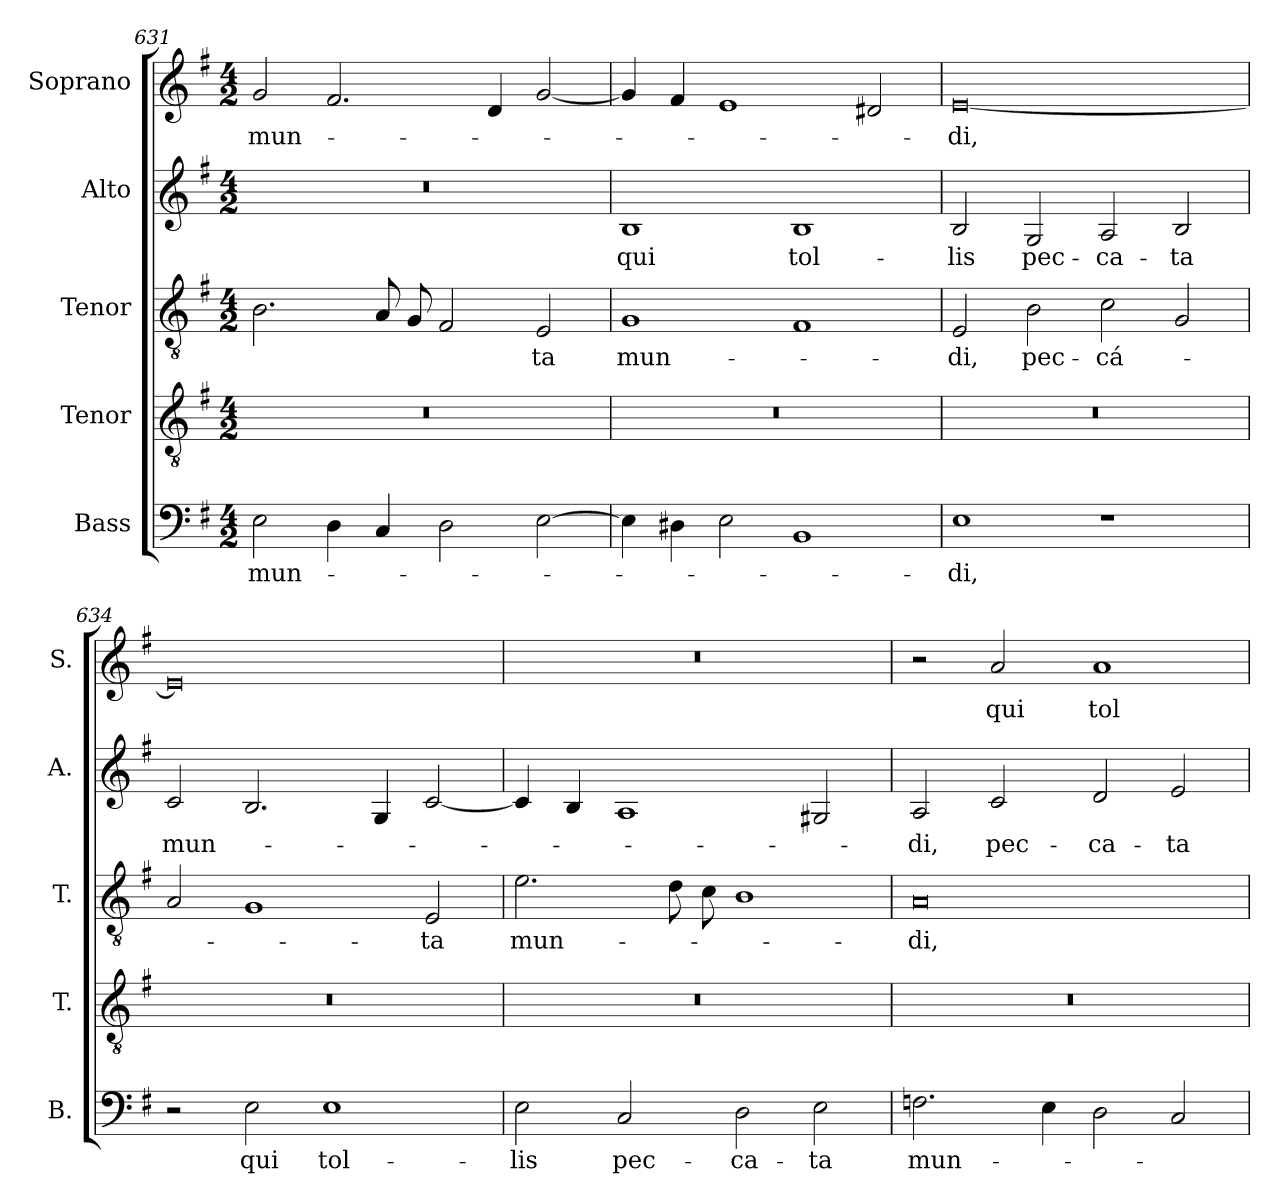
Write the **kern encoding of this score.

**kern	**text	**kern	**kern	**text	**kern	**text	**kern	**text
*part5	*part5	*part4	*part3	*part3	*part2	*part2	*part1	*part1
*staff5	*staff5	*staff4	*staff3	*staff3	*staff2	*staff2	*staff1	*staff1
*I"Bass	*	*I"Tenor	*I"Tenor	*	*I"Alto	*	*I"Soprano	*
*I'B.	*	*I'T.	*I'T.	*	*I'A.	*	*I'S.	*
*clefF4	*	*clefGv2	*clefGv2	*	*clefG2	*	*clefG2	*
*	*	*ITrd7c12	*ITrd7c12	*	*	*	*	*
*k[f#]	*	*k[f#]	*k[f#]	*	*k[f#]	*	*k[f#]	*
*G:	*	*G:	*G:	*	*G:	*	*G:	*
*M4/2	*	*M4/2	*M4/2	*	*M4/2	*	*M4/2	*
=631	=631	=631	=631	=631	=631	=631	=631	=631
!	!LO:LY:b:color=#000000	!LO:N:vis=1	!	!	!LO:N:vis=1	!	!	!
!	!	!	!	!	!	!	!	!LO:LY:b:color=#000000
2Ei\	mun-	0r	2.BBi\	.	0r	.	2gi/	mun-
4Di\	.	.	.	.	.	.	2.f#i/	.
4Ci/	.	.	8AAi/	.	.	.	.	.
.	.	.	8GGi/	.	.	.	.	.
2Di\	.	.	2FF#i/	.	.	.	.	.
.	.	.	.	.	.	.	4di/	.
!	!	!	!	!LO:LY:b:color=#000000	!	!	!	!
[2Ei\	.	.	2EEi/	-ta	.	.	[2gi/	.
=632	=632	=632	=632	=632	=632	=632	=632	=632
!	!	!LO:N:vis=1	!	!	!	!	!	!
!	!	!	!	!LO:LY:b:color=#000000	!	!	!	!
!	!	!	!	!	!	!LO:LY:b:color=#000000	!	!
4Ei\]	.	0r	1GGi	mun-	1Bi	qui	4gi/]	.
4D#Xi\	.	.	.	.	.	.	4f#i/	.
2Ei\	.	.	.	.	.	.	1ei	.
!	!	!	!	!	!	!LO:LY:b:color=#000000	!	!
1BBi	.	.	1FF#i	.	1Bi	tol-	.	.
.	.	.	.	.	.	.	2d#Xi/	.
=633	=633	=633	=633	=633	=633	=633	=633	=633
!	!LO:LY:b:color=#000000	!LO:N:vis=1	!	!	!	!	!	!
!	!	!	!	!LO:LY:b:color=#000000	!	!	!	!
!	!	!	!	!	!	!LO:LY:b:color=#000000	!	!
!	!	!	!	!	!	!	!	!LO:LY:b:color=#000000
1Ei	-di,	0r	2EEi/	-di,	2Bi/	-lis	[0ei	-di,
!	!	!	!	!LO:LY:b:color=#000000	!	!	!	!
!	!	!	!	!	!	!LO:LY:b:color=#000000	!	!
.	.	.	2BBi\	pec-	2Gi/	pec-	.	.
!	!	!	!	!LO:LY:b:color=#000000	!	!	!	!
!	!	!	!	!	!	!LO:LY:b:color=#000000	!	!
1r	.	.	2Ci\	-cá-	2Ai/	-ca-	.	.
!	!	!	!	!	!	!LO:LY:b:color=#000000	!	!
.	.	.	2GGi/	.	2Bi/	-ta	.	.
=634	=634	=634	=634	=634	=634	=634	=634	=634
!	!	!LO:N:vis=1	!	!	!	!	!	!
!	!	!	!	!	!	!LO:LY:b:color=#000000	!	!
2r	.	0r	2AAi/	.	2ci/	mun-	0ei]	.
!	!LO:LY:b:color=#000000	!	!	!	!	!	!	!
2Ei\	qui	.	1GGi	.	2.Bi/	.	.	.
!	!LO:LY:b:color=#000000	!	!	!	!	!	!	!
1Ei	tol-	.	.	.	.	.	.	.
.	.	.	.	.	4Gi/	.	.	.
!	!	!	!	!LO:LY:b:color=#000000	!	!	!	!
.	.	.	2EEi/	-ta	[2ci/	.	.	.
!!LO:PB:g=z
=635	=635	=635	=635	=635	=635	=635	=635	=635
!	!LO:LY:b:color=#000000	!LO:N:vis=1	!	!	!	!	!	!
!	!	!	!	!LO:LY:b:color=#000000	!	!	!LO:N:vis=1	!
2Ei\	-lis	0r	2.Ei\	mun-	4ci/]	.	0r	.
.	.	.	.	.	4Bi/	.	.	.
!	!LO:LY:b:color=#000000	!	!	!	!	!	!	!
2Ci/	pec-	.	.	.	1Ai	.	.	.
.	.	.	8Di\	.	.	.	.	.
.	.	.	8Ci\	.	.	.	.	.
!	!LO:LY:b:color=#000000	!	!	!	!	!	!	!
2Di\	-ca-	.	1BBi	.	.	.	.	.
!	!LO:LY:b:color=#000000	!	!	!	!	!	!	!
2Ei\	-ta	.	.	.	2G#Xi/	.	.	.
=636	=636	=636	=636	=636	=636	=636	=636	=636
!	!LO:LY:b:color=#000000	!LO:N:vis=1	!	!	!	!	!	!
!	!	!	!	!LO:LY:b:color=#000000	!	!	!	!
!	!	!	!	!	!	!LO:LY:b:color=#000000	!	!
2.Fni\	mun-	0r	0AAi	-di,	2Ai/	-di,	2r	.
!	!	!	!	!	!	!LO:LY:b:color=#000000	!	!
!	!	!	!	!	!	!	!	!LO:LY:b:color=#000000
.	.	.	.	.	2ci/	pec-	2ai/	qui
4Ei\	.	.	.	.	.	.	.	.
!	!	!	!	!	!	!LO:LY:b:color=#000000	!	!
!	!	!	!	!	!	!	!	!LO:LY:b:color=#000000
2Di\	.	.	.	.	2di/	-ca-	1ai	tol-
!	!	!	!	!	!	!LO:LY:b:color=#000000	!	!
2Ci/	.	.	.	.	2ei/	-ta	.	.
=	=	=	=	=	=	=	=	=
*-	*-	*-	*-	*-	*-	*-	*-	*-
